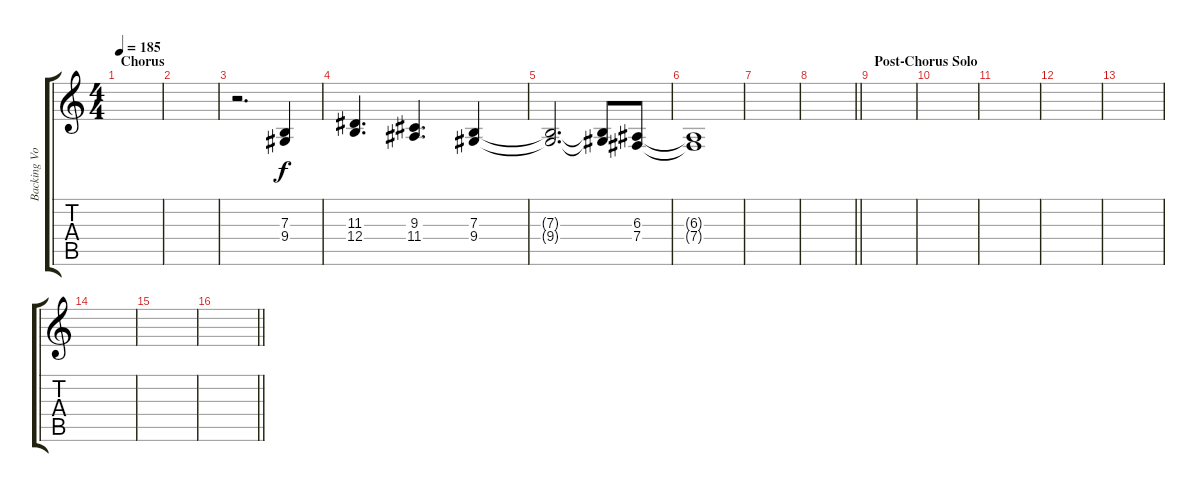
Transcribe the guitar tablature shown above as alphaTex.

\track ("Backing Vocals" "Backing Vo") {instrument oboe}
\staff {score tabs}
\tuning (Db4 Ab3 E3 B2 Gb2 Db2) {hide}
\ts (4 4)
\section ("" "Chorus")
\tempo 185
\clef g2
\ks c
|
|
r.2{d} (7.3 9.4).4 |
(11.3 12.4).4{d} (9.3 11.4).4{d} (7.3 9.4).4 |
(7.3{t} 9.4{t}).2{d} (7.3{t} 9.4{t}).8 (6.3 7.4).8 |
(6.3{t} 7.4{t}).1 |
|
\barLineRight lightlight
|
\section ("" "Post-Chorus Solo")
|
|
|
|
|
|
|
\barLineRight lightlight
